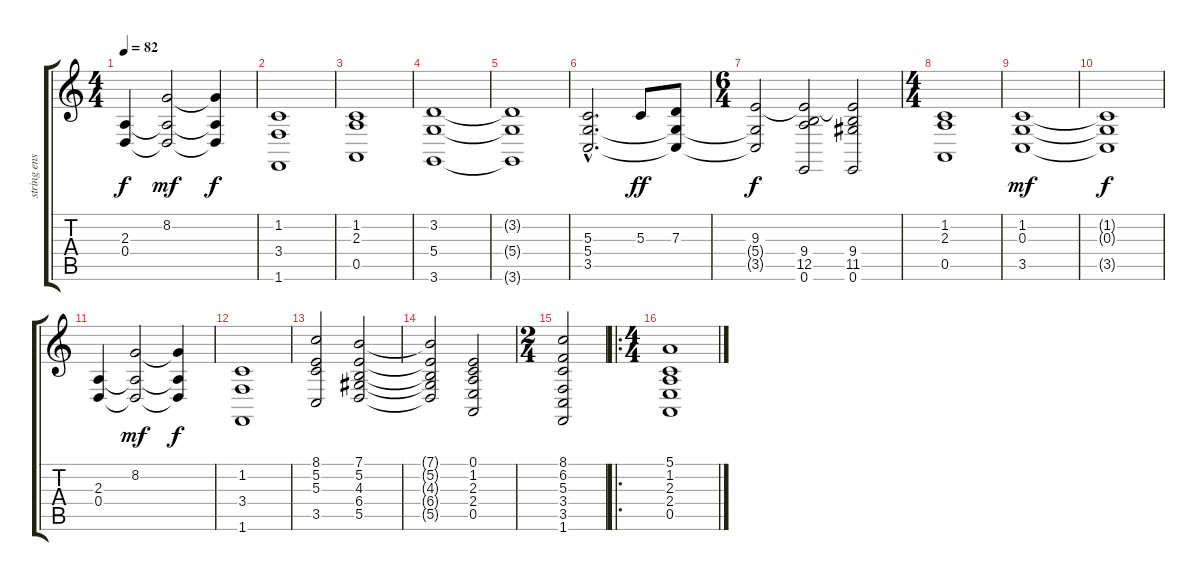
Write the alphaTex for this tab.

\track ("string ensemble I" "string ens") {instrument stringensemble1}
\staff {score tabs}
\tuning (E4 B3 G3 D3 A2 E2) {hide}
\ts (4 4)
\tempo 82
\clef g2
\ks c
(2.3 0.4).4{dy f} (8.2 2.3{t} 0.4{t}).2{dy mf} (8.2{t} 2.3{t} 0.4{t}).4{dy f} |
(1.2 3.4 1.6).1 |
(1.2 2.3 0.5).1 |
(3.2 5.4 3.6).1 |
(3.2{t} 5.4{t} 3.6{t}).1 |
(5.3{hac} 5.4{hac} 3.5{hac}).2{d} 5.3.8{dy ff} (7.3 5.4{t} 3.5{t}).8 |
\ts (6 4)
(9.3 5.4{t} 3.5{t}).2{dy f} (9.3{t} 9.4 12.5 0.6).2 (9.3{t} 9.4 11.5 0.6).2 |
\ts (4 4)
(1.2 2.3 0.5).1 |
(1.2 0.3 3.5).1{dy mf} |
(1.2{t} 0.3{t} 3.5{t}).1{dy f} |
(2.3 0.4).4 (8.2 2.3{t} 0.4{t}).2{dy mf} (8.2{t} 2.3{t} 0.4{t}).4{dy f} |
(1.2 3.4 1.6).1 |
(8.1 5.2 5.3 3.5).2 (7.1 5.2 4.3 6.4 5.5).2 |
(7.1{t} 5.2{t} 4.3{t} 6.4{t} 5.5{t}).2 (0.1 1.2 2.3 2.4 0.5).2 |
\ts (2 4)
(8.1 6.2 5.3 3.4 3.5 1.6).2 |
\ro
\ts (4 4)
(5.1 1.2 2.3 2.4 0.5).1
